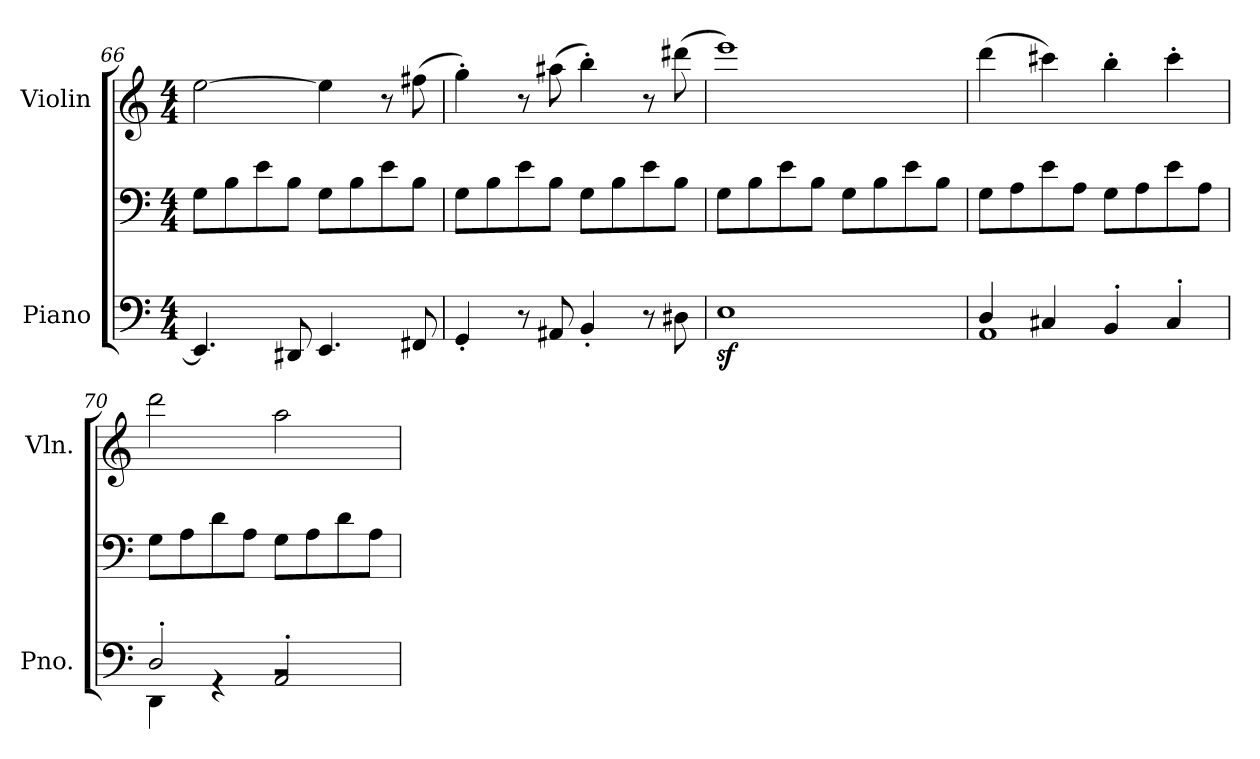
**kern	**kern	**kern
*part2	*part2	*part1
*staff3	*staff2	*staff1
*I"Piano	*	*I"Violin
*I'Pno.	*	*I'Vln.
*clefF4	*clefF4	*clefG2
*k[]	*k[]	*k[]
*M4/4	*M4/4	*M4/4
=66	=66	=66
4.EE/]	8G\L	[2ee\
.	8B\	.
.	8e\	.
8DD#X/	8B\J	.
4.EE/	8G\L	4ee\]
.	8B\	.
.	8e\	8r
8FF#X/	8B\J	(8ff#X\
!!LO:LB:g=z
=67	=67	=67
4GG'/	8G\L	4gg'\)
.	8B\	.
8r	8e\	8r
8AA#X/	8B\J	(8aa#X\
4BB'/	8G\L	4bb'\)
.	8B\	.
8r	8e\	8r
8D#X\	8B\J	(8ddd#X\
=68	=68	=68
1Ez<	8G\L	1eee)
.	8B\	.
.	8e\	.
.	8B\J	.
.	8G\L	.
.	8B\	.
.	8e\	.
.	8B\J	.
=69	=69	=69
*^	*	*
4D/	1AA	8G\L	(4ddd\
.	.	8A\	.
4C#X/	.	8e\	4ccc#X\)
.	.	8A\J	.
4BB'/	.	8G\L	4bb'\
.	.	8A\	.
4C#'/	.	8e\	4ccc#'\
.	.	8A\J	.
=70	=70	=70	=70
2D'/	4DD\	8G\L	2ddd\
.	.	8A\	.
.	4rGG	8d\	.
.	.	8A\J	.
2AA'/	2rBB	8G\L	2aa\
.	.	8A\	.
.	.	8d\	.
.	.	8A\J	.
*v	*v	*	*
=	=	=
*-	*-	*-
